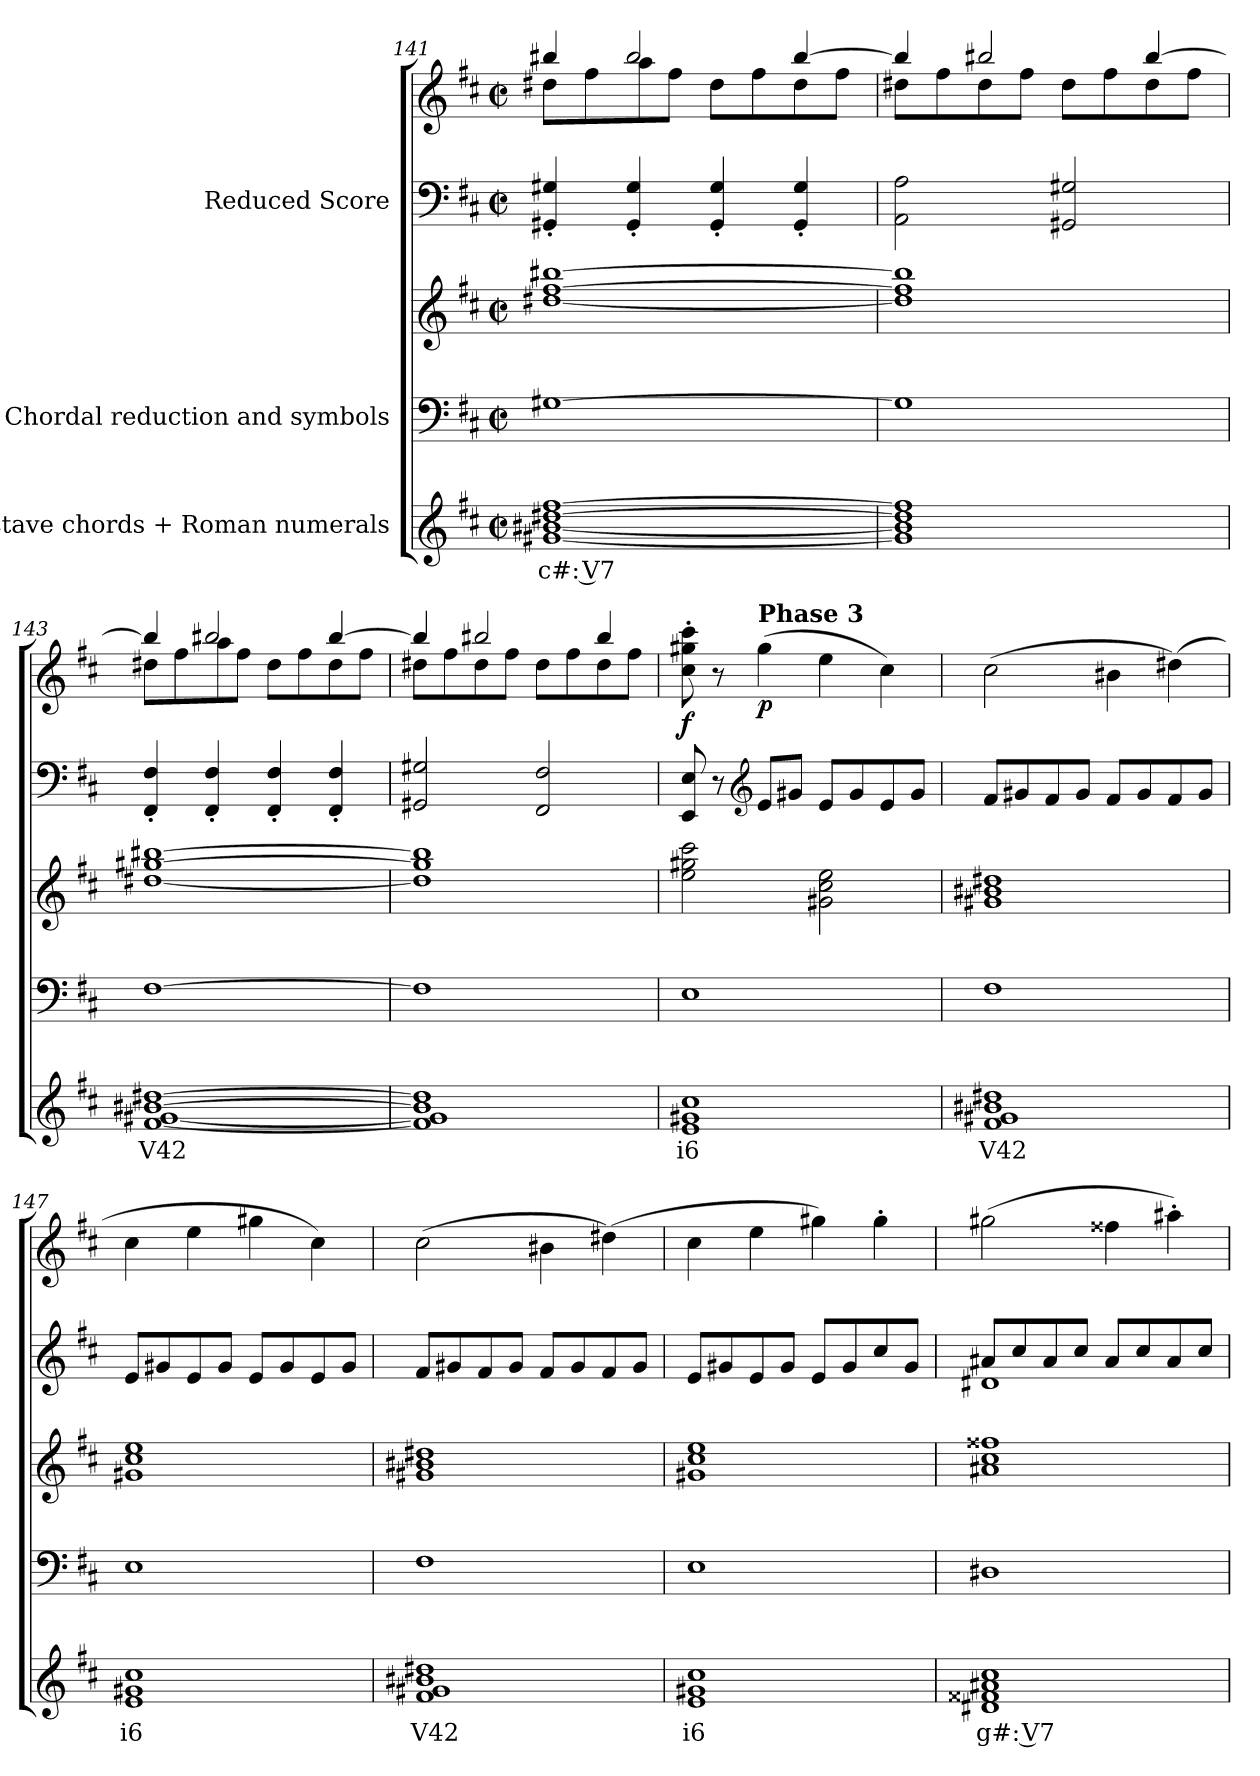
**kern	**text	**kern	**kern	**kern	**kern	**dynam
*part3	*part3	*part2	*part2	*part1	*part1	*part1
*staff5	*staff5	*staff4	*staff3	*staff2	*staff1	*staff1/2
*I"One-stave chords + Roman numerals	*	*I"Chordal reduction and symbols	*	*I"Reduced Score	*	*
*clefG2	*	*clefF4	*clefG2	*clefF4	*clefG2	*
*k[f#c#]	*	*k[f#c#]	*k[f#c#]	*k[f#c#]	*k[f#c#]	*
*	*	*D:	*D:	*D:	*D:	*
*M2/2	*	*M2/2	*M2/2	*M2/2	*M2/2	*
*met(c|)	*	*met(c|)	*met(c|)	*met(c|)	*met(c|)	*
=141	=141	=141	=141	=141	=141	=141
!	!LO:LY:b	!	!	!	!	!
*	*	*	*	*	*^	*
[1g#X [1b#X [1dd#X [1ff#	c#: V7	[1G#X	[1dd#X [1ff# [1bb#X	4GG#X/' 4G#X/'	4bb#X/	8dd#X\L	.
.	.	.	.	.	.	8ff#\	.
.	.	.	.	4GG#/' 4G#/'	2bb#/	8aa\	.
.	.	.	.	.	.	8ff#\J	.
.	.	.	.	4GG#/' 4G#/'	.	8dd#\L	.
.	.	.	.	.	.	8ff#\	.
.	.	.	.	4GG#/' 4G#/'	[4bb#/	8dd#\	.
.	.	.	.	.	.	8ff#\J	.
!!LO:LB:g=z	!!
=142	=142	=142	=142	=142	=142	=142	=142
1g#] 1b#] 1dd#] 1ff#]	.	1G#]	1dd#] 1ff#] 1bb#]	2AA\ 2A\	4bb#/]	8dd#X\L	.
.	.	.	.	.	.	8ff#\	.
.	.	.	.	.	2bb#X/	8dd#\	.
.	.	.	.	.	.	8ff#\J	.
.	.	.	.	2GG#X/ 2G#X/	.	8dd#\L	.
.	.	.	.	.	.	8ff#\	.
.	.	.	.	.	[4bb#/	8dd#\	.
.	.	.	.	.	.	8ff#\J	.
=143	=143	=143	=143	=143	=143	=143	=143
!	!LO:LY:b	!	!	!	!	!	!
[1f# [1g#X [1b#X [1dd#X	V42	[1F#	[1dd#X [1gg#X [1bb#X	4FF#/' 4F#/'	4bb#/]	8dd#X\L	.
.	.	.	.	.	.	8ff#\	.
.	.	.	.	4FF#/' 4F#/'	2bb#X/	8aa\	.
.	.	.	.	.	.	8ff#\J	.
.	.	.	.	4FF#/' 4F#/'	.	8dd#\L	.
.	.	.	.	.	.	8ff#\	.
.	.	.	.	4FF#/' 4F#/'	[4bb#/	8dd#\	.
.	.	.	.	.	.	8ff#\J	.
=144	=144	=144	=144	=144	=144	=144	=144
1f#] 1g#] 1b#] 1dd#]	.	1F#]	1dd#] 1gg#] 1bb#]	2GG#X/ 2G#X/	4bb#/]	8dd#X\L	.
.	.	.	.	.	.	8ff#\	.
.	.	.	.	.	2bb#X/	8dd#\	.
.	.	.	.	.	.	8ff#\J	.
.	.	.	.	2FF#/ 2F#/	.	8dd#\L	.
.	.	.	.	.	.	8ff#\	.
.	.	.	.	.	4bb#/	8dd#\	.
.	.	.	.	.	.	8ff#\J	.
!!LO:PB:g=z
=145	=145	=145	=145	=145	=145	=145	=145
!	!LO:LY:b	!	!	!	!	!	!LO:DY:b
*	*	*	*	*	*v	*v	*
1e 1g#X 1cc#	i6	1E	2ee\ 2gg#X\ 2ccc#\	8EE/ 8E/	8cc#\' 8gg#X\' 8ccc#\'	f
.	.	.	.	8r	8r	.
*	*	*	*	*clefG2	*	*
!	!	!	!	!	!LO:TX:a:B:t=Phase 3	!
!	!	!	!	!	!	!LO:DY:b
.	.	.	.	8e/L	(>4gg#\	p
.	.	.	.	8g#X/J	.	.
.	.	.	2g#X\ 2cc#\ 2ee\	8e/L	4ee\	.
.	.	.	.	8g#/	.	.
.	.	.	.	8e/	4cc#\)	.
.	.	.	.	8g#/J	.	.
=146	=146	=146	=146	=146	=146	=146
!	!LO:LY:b	!	!	!	!	!
1f# 1g#X 1b#X 1dd#X	V42	1F#	1g#X 1b#X 1dd#X	8f#/L	(>2cc#\	.
.	.	.	.	8g#X/	.	.
.	.	.	.	8f#/	.	.
.	.	.	.	8g#/J	.	.
.	.	.	.	8f#/L	4b#X\	.
.	.	.	.	8g#/	.	.
.	.	.	.	8f#/	(>4dd#X\)	.
.	.	.	.	8g#/J	.	.
=147	=147	=147	=147	=147	=147	=147
!	!LO:LY:b	!	!	!	!	!
1e 1g#X 1cc#	i6	1E	1g#X 1cc# 1ee	8e/L	4cc#\	.
.	.	.	.	8g#X/	.	.
.	.	.	.	8e/	4ee\	.
.	.	.	.	8g#/J	.	.
.	.	.	.	8e/L	4gg#X\	.
.	.	.	.	8g#/	.	.
.	.	.	.	8e/	4cc#\)	.
.	.	.	.	8g#/J	.	.
!!LO:LB:g=z
=148	=148	=148	=148	=148	=148	=148
!	!LO:LY:b	!	!	!	!	!
1f# 1g#X 1b#X 1dd#X	V42	1F#	1g#X 1b#X 1dd#X	8f#/L	(>2cc#\	.
.	.	.	.	8g#X/	.	.
.	.	.	.	8f#/	.	.
.	.	.	.	8g#/J	.	.
.	.	.	.	8f#/L	4b#X\	.
.	.	.	.	8g#/	.	.
.	.	.	.	8f#/	(>4dd#X\)	.
.	.	.	.	8g#/J	.	.
=149	=149	=149	=149	=149	=149	=149
!	!LO:LY:b	!	!	!	!	!
1e 1g#X 1cc#	i6	1E	1g#X 1cc# 1ee	8e/L	4cc#\	.
.	.	.	.	8g#X/	.	.
.	.	.	.	8e/	4ee\	.
.	.	.	.	8g#/J	.	.
.	.	.	.	8e/L	4gg#X\)	.
.	.	.	.	8g#/	.	.
.	.	.	.	8cc#/	4gg#'\	.
.	.	.	.	8g#/J	.	.
=150	=150	=150	=150	=150	=150	=150
!	!LO:LY:b	!	!	!	!	!
*	*	*	*	*^	*	*
1d#X 1f##X 1a#X 1cc#	g#: V7	1D#X	1a#X 1cc# 1ff##X	8a#X/L	1d#X	(>2gg#X\	.
.	.	.	.	8cc#/	.	.	.
.	.	.	.	8a#/	.	.	.
.	.	.	.	8cc#/J	.	.	.
.	.	.	.	8a#/L	.	4ff##X\	.
.	.	.	.	8cc#/	.	.	.
.	.	.	.	8a#/	.	4aa#X'\)	.
.	.	.	.	8cc#/J	.	.	.
*	*	*	*	*v	*v	*	*
=	=	=	=	=	=	=
*-	*-	*-	*-	*-	*-	*-
